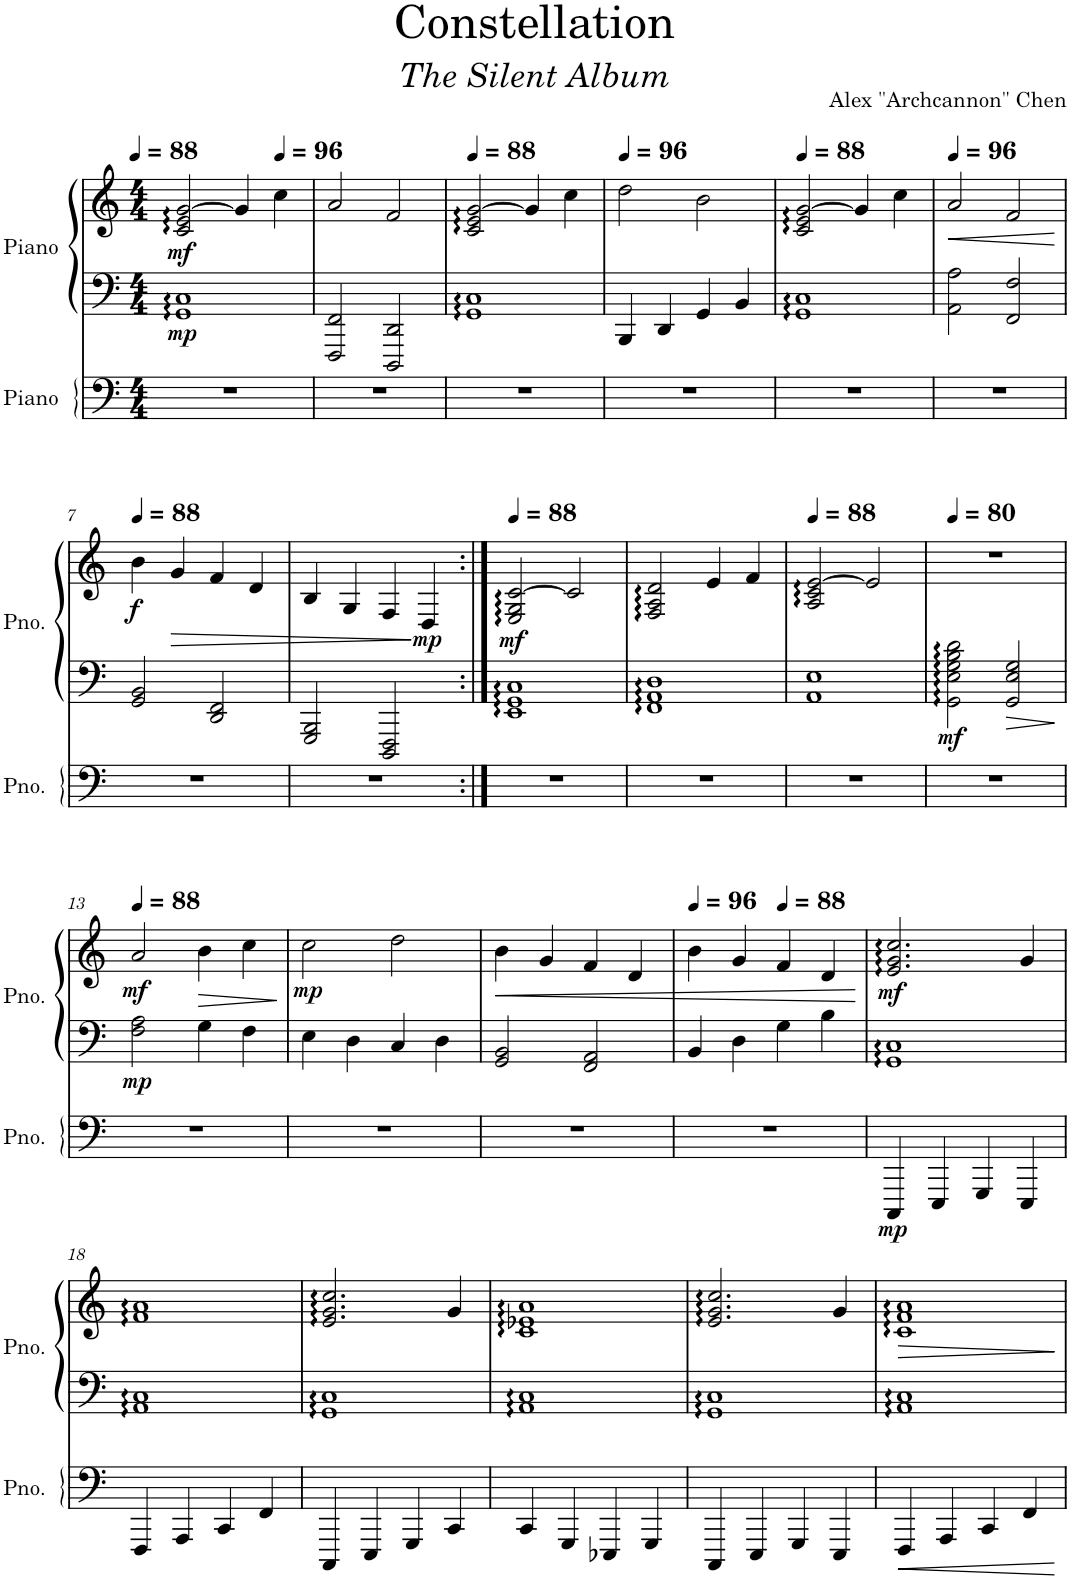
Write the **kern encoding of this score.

**kern	**dynam	**kern	**kern	**dynam
*part2	*part2	*part1	*part1	*part1
*staff3	*staff3	*staff2	*staff1	*staff1/2
*I"Piano	*	*I"Piano	*	*
*I'Pno.	*	*I'Pno.	*	*
*clefF4	*	*clefF4	*clefG2	*
*k[]	*	*k[]	*k[]	*
*M4/4	*	*M4/4	*M4/4	*
*MM88	*	*MM88	*MM88	*
=1	=1	=1	=1	=1
!	!	!	!	!LO:DY:b=2
!	!	!	!	!LO:DY:n=1:b
1r	.	1GG 1C	2c/ 2e/ [2g/	mp mf
.	.	.	4g/]	.
*	*	*	*MM96	*
.	.	.	4cc\	.
=2	=2	=2	=2	=2
1r	.	2FFF/ 2FF/	2a/	.
.	.	2DDD/ 2DD/	2f/	.
=3	=3	=3	=3	=3
*	*	*	*MM88	*
1r	.	1GG 1C	2c/ 2e/ [2g/	.
.	.	.	4g/]	.
.	.	.	4cc\	.
=4	=4	=4	=4	=4
*	*	*	*MM96	*
1r	.	4BBB/	2dd\	.
.	.	4DD/	.	.
.	.	4GG/	2b\	.
.	.	4BB/	.	.
=5	=5	=5	=5	=5
*	*	*	*MM88	*
1r	.	1GG 1C	2c/ 2e/ [2g/	.
.	.	.	4g/]	.
.	.	.	4cc\	.
=6	=6	=6	=6	=6
*	*	*	*MM96	*
!	!	!	!	!LO:HP:b
1r	.	2AA\ 2A\	2a/	<
.	.	2FF/ 2F/	2f/	.
.	.	.	.	[
!!LO:LB:g=z
=7	=7	=7	=7	=7
*	*	*	*MM88	*
!	!	!	!	!LO:DY:b
1r	.	2GG/ 2BB/	4b\	f
!	!	!	!	!LO:HP:b
.	.	.	4g/	>
.	.	2DD/ 2FF/	4f/	.
.	.	.	4d/	.
=8	=8	=8	=8	=8
1r	.	2GGG/ 2BBB/	4B/	.
.	.	.	4G/	.
.	.	2DDD/ 2FFF/	4F/	.
!	!	!	!	!LO:DY:n=1:b
.	.	.	4D/	] mp
=9:|!	=9:|!	=9:|!	=9:|!	=9:|!
*	*	*	*MM88	*
!	!	!	!	!LO:DY:b
1r	.	1EE 1GG 1C	2E/ 2G/ [2c/	mf
.	.	.	2c/]	.
=10	=10	=10	=10	=10
1r	.	1FF 1AA 1D	2F/ 2A/ 2d/	.
.	.	.	4e/	.
.	.	.	4f/	.
=11	=11	=11	=11	=11
*	*	*	*MM88	*
1r	.	1AA 1E	2A/ 2c/ [2e/	.
.	.	.	2e/]	.
=12	=12	=12	=12	=12
*	*	*	*MM80	*
!	!	!	!	!LO:DY:b=2
1r	.	2GG\ 2E\ 2G\ 2B\ 2d\	1r	mf
.	.	2GG/ 2E/ 2G/	.	.
!!LO:LB:g=z
=13	=13	=13	=13	=13
*	*	*	*MM88	*
!	!	!	!	!LO:DY:b=2
!	!	!	!	!LO:DY:n=1:b
1r	.	2F\ 2A\	2a/	mp mf
!	!	!	!	!LO:HP:b
.	.	4G\	4b\	>
.	.	4F\	4cc\	.
.	.	.	.	]
=14	=14	=14	=14	=14
!	!	!	!	!LO:DY:b
1r	.	4E\	2cc\	mp
.	.	4D\	.	.
.	.	4C/	2dd\	.
.	.	4D\	.	.
=15	=15	=15	=15	=15
!	!	!	!	!LO:HP:b
1r	.	2GG/ 2BB/	4b\	<
.	.	.	4g/	.
.	.	2FF/ 2AA/	4f/	.
.	.	.	4d/	.
=16	=16	=16	=16	=16
*	*	*	*MM96	*
1r	.	4BB/	4b\	.
.	.	4D\	4g/	.
*	*	*	*MM88	*
.	.	4G\	4f/	.
.	.	4B\	4d/	.
.	.	.	.	[
=17	=17	=17	=17	=17
!	!LO:DY:b	!	!	!LO:DY:b
4CCC/	mp	1GG 1C	2.e/ 2.g/ 2.cc/	mf
4EEE/	.	.	.	.
4GGG/	.	.	.	.
4EEE/	.	.	4g/	.
!!LO:LB:g=z
=18	=18	=18	=18	=18
4FFF/	.	1AA 1C	1f 1a	.
4AAA/	.	.	.	.
4CC/	.	.	.	.
4FF/	.	.	.	.
=19	=19	=19	=19	=19
4CCC/	.	1GG 1C	2.e/ 2.g/ 2.cc/	.
4EEE/	.	.	.	.
4GGG/	.	.	.	.
4CC/	.	.	4g/	.
=20	=20	=20	=20	=20
4CC/	.	1AA 1C	1c 1e-X 1a	.
4GGG/	.	.	.	.
4EEE-X/	.	.	.	.
4GGG/	.	.	.	.
=21	=21	=21	=21	=21
4CCC/	.	1GG 1C	2.e/ 2.g/ 2.cc/	.
4EEE/	.	.	.	.
4GGG/	.	.	.	.
4EEE/	.	.	4g/	.
=22	=22	=22	=22	=22
!	!LO:HP:b	!	!	!LO:HP:b
4FFF/	<	1AA 1C	1c 1f 1a	>
4AAA/	.	.	.	.
4CC/	.	.	.	.
4FF/	.	.	.	.
.	[	.	.	]
=	=	=	=	=
*-	*-	*-	*-	*-
